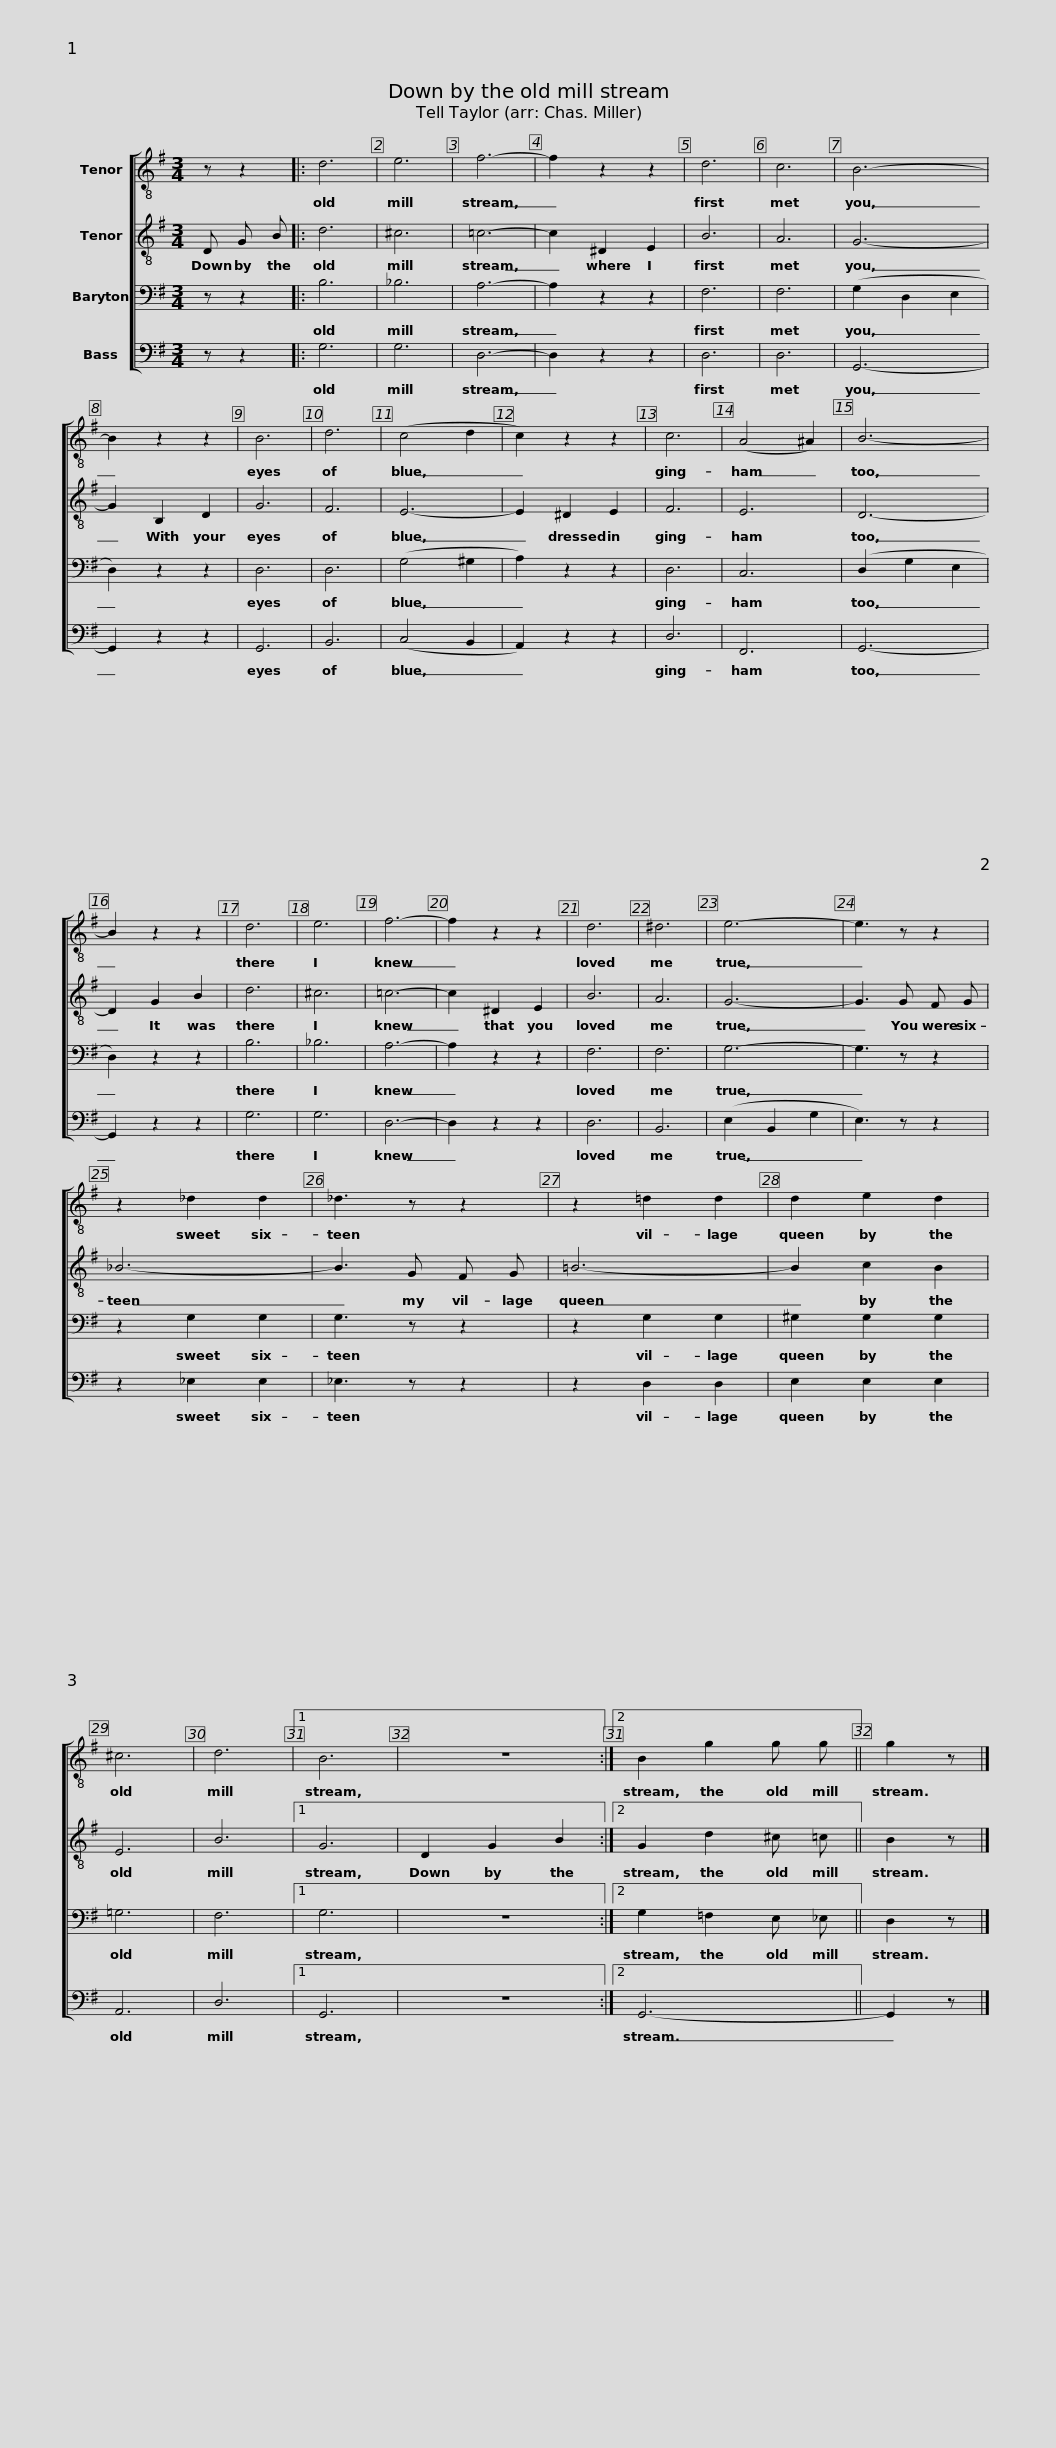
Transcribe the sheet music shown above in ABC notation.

X:1
%%score [ 1 2 3 4 ]
L:1/8
M:3/4
I:linebreak $
K:G
V:1 treble-8
V:2 treble-8
V:3 bass
V:4 bass
V:1
 z z2 |: d6 | e6 | f6- | f2 z2 z2 | %5
 d6 | c6 | B6- | B2 z2 z2 | B6 | %10
 d6 | (c4 d2 |$ c2) z2 z2 | c6 | (A4 ^A2) | %15
 B6- | B2 z2 z2 | d6 | e6 | f6- | %20
 f2 z2 z2 | d6 | ^d6 | e6- |$ e3 z z2 | %25
 z2 _d2 d2 | _d3 z z2 | z2 =d2 d2 | d2 e2 d2 | ^c6 | %30
 d6 |1 B6 | z6 :|2$ B2 g2 g g || g2 z |] %35
V:2
 D G B |: d6 | ^c6 | =c6- | c2 ^D2 E2 | %5
 B6 | A6 | G6- | G2 B,2 D2 | G6 | %10
 F6 | E6- |$ E2 ^D2 E2 | F6 | E6 | %15
 D6- | D2 G2 B2 | d6 | ^c6 | =c6- | %20
 c2 ^D2 E2 | B6 | A6 | G6- |$ G3 G F G | %25
 _B6- | B3 G F G | =B6- | B2 c2 B2 | E6 | %30
 B6 |1 G6 | D2 G2 B2 :|2$ G2 d2 ^c =c || B2 z |] %35
V:3
 z z2 |: B,6 | _B,6 | A,6- | A,2 z2 z2 | %5
 F,6 | F,6 | (G,2 D,2 E,2 | D,2) z2 z2 | D,6 | %10
 D,6 | (G,4 ^G,2 |$ A,2) z2 z2 | D,6 | C,6 | %15
 (D,2 G,2 E,2 | D,2) z2 z2 | B,6 | _B,6 | A,6- | %20
 A,2 z2 z2 | F,6 | F,6 | G,6- |$ G,3 z z2 | %25
 z2 G,2 G,2 | G,3 z z2 | z2 G,2 G,2 | ^G,2 G,2 G,2 | =G,6 | %30
 F,6 |1 G,6 | z6 :|2$ G,2 =F,2 E, _E, || D,2 z |] %35
V:4
 z z2 |: G,6 | G,6 | D,6- | D,2 z2 z2 | %5
 D,6 | D,6 | G,,6- | G,,2 z2 z2 | G,,6 | %10
 B,,6 | (C,4 B,,2 |$ A,,2) z2 z2 | D,6 | F,,6 | %15
 G,,6- | G,,2 z2 z2 | G,6 | G,6 | D,6- | %20
 D,2 z2 z2 | D,6 | B,,6 | (E,2 B,,2 G,2 |$ E,3) z z2 | %25
 z2 _E,2 E,2 | _E,3 z z2 | z2 D,2 D,2 | E,2 E,2 E,2 | A,,6 | %30
 D,6 |1 G,,6 | z6 :|2$ G,,6- || G,,2 z |] %35
